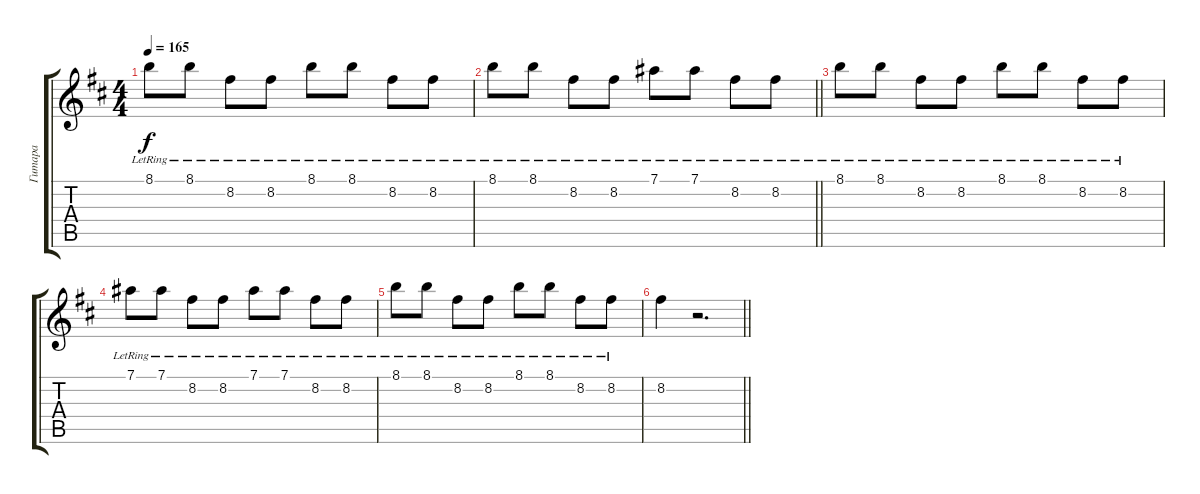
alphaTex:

\track ("Гитара" "Гитара") {instrument overdrivenguitar}
\staff {score tabs}
\tuning (Eb4 Bb3 Gb3 Db3 Ab2 Eb2) {hide}
\ts (4 4)
\tempo 165
\clef g2
\ks bminor
8.1{lr}.8{dy f} 8.1{lr}.8 8.2{lr}.8 8.2{lr}.8 8.1{lr}.8 8.1{lr}.8 8.2{lr}.8 8.2{lr}.8 |
\barLineRight lightlight
8.1{lr}.8 8.1{lr}.8 8.2{lr}.8 8.2{lr}.8 7.1{lr}.8 7.1{lr}.8 8.2{lr}.8 8.2{lr}.8 |
8.1{lr}.8 8.1{lr}.8 8.2{lr}.8 8.2{lr}.8 8.1{lr}.8 8.1{lr}.8 8.2{lr}.8 8.2{lr}.8 |
7.1{lr}.8 7.1{lr}.8 8.2{lr}.8 8.2{lr}.8 7.1{lr}.8 7.1{lr}.8 8.2{lr}.8 8.2{lr}.8 |
8.1{lr}.8 8.1{lr}.8 8.2{lr}.8 8.2{lr}.8 8.1{lr}.8 8.1{lr}.8 8.2{lr}.8 8.2{lr}.8 |
\barLineRight lightlight
8.2.4 r.2{d}
